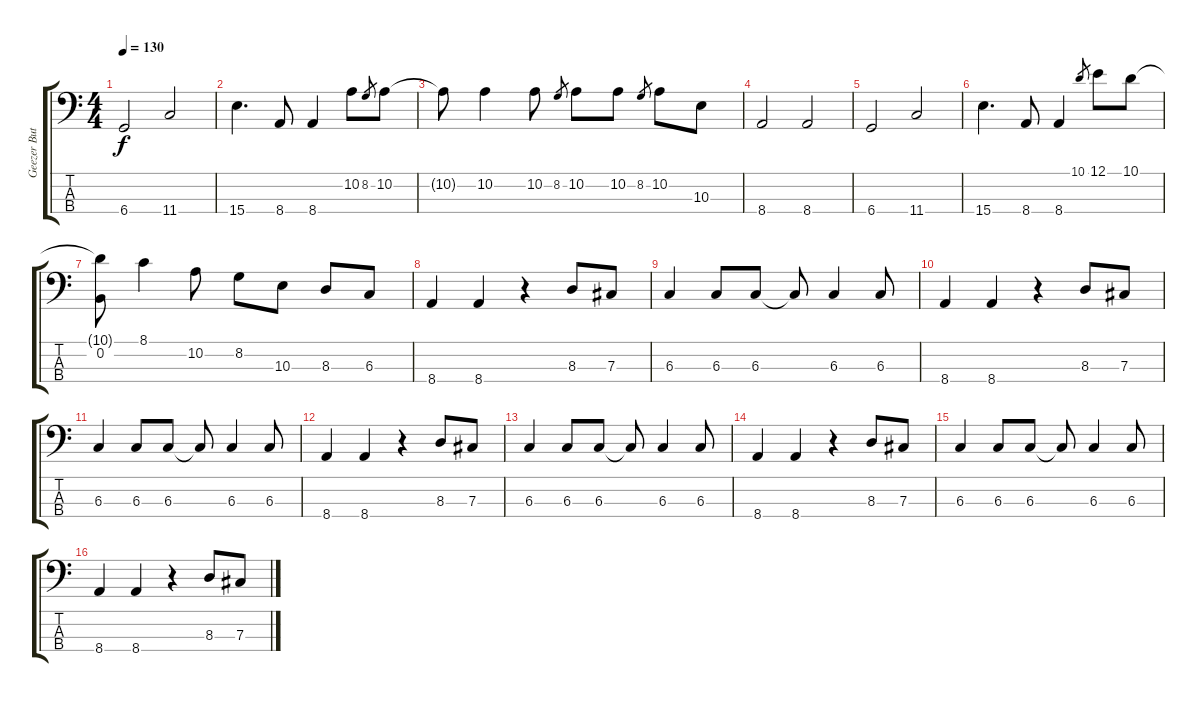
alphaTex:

\track ("Geezer Butler" "Geezer But") {instrument electricbassfinger}
\staff {score tabs}
\tuning (E2 B1 Gb1 Db1) {hide}
\ts (4 4)
\tempo 130
\clef f4
\ks c
6.4.2{dy f} 11.4.2 |
15.4.4{d} 8.4.8 8.4.4 10.2.8 8.2.8{gr} 10.2.8 |
10.2{t}.8 10.2.4 10.2.8 8.2.8{gr} 10.2.8 10.2.8 8.2.8{gr} 10.2.8 10.3.8 |
8.4.2 8.4.2 |
6.4.2 11.4.2 |
15.4.4{d} 8.4.8 8.4.4 10.1.8{gr} 12.1.8 10.1.8 |
(10.1{t} 0.2).8 8.1.4 10.2.8 8.2.8 10.3.8 8.3.8 6.3.8 |
8.4.4 8.4.4 r.4 8.3.8 7.3.8 |
6.3.4 6.3.8 6.3.8 6.3{t}.8 6.3.4 6.3.8 |
8.4.4 8.4.4 r.4 8.3.8 7.3.8 |
6.3.4 6.3.8 6.3.8 6.3{t}.8 6.3.4 6.3.8 |
8.4.4 8.4.4 r.4 8.3.8 7.3.8 |
6.3.4 6.3.8 6.3.8 6.3{t}.8 6.3.4 6.3.8 |
8.4.4 8.4.4 r.4 8.3.8 7.3.8 |
6.3.4 6.3.8 6.3.8 6.3{t}.8 6.3.4 6.3.8 |
8.4.4 8.4.4 r.4 8.3.8 7.3.8
